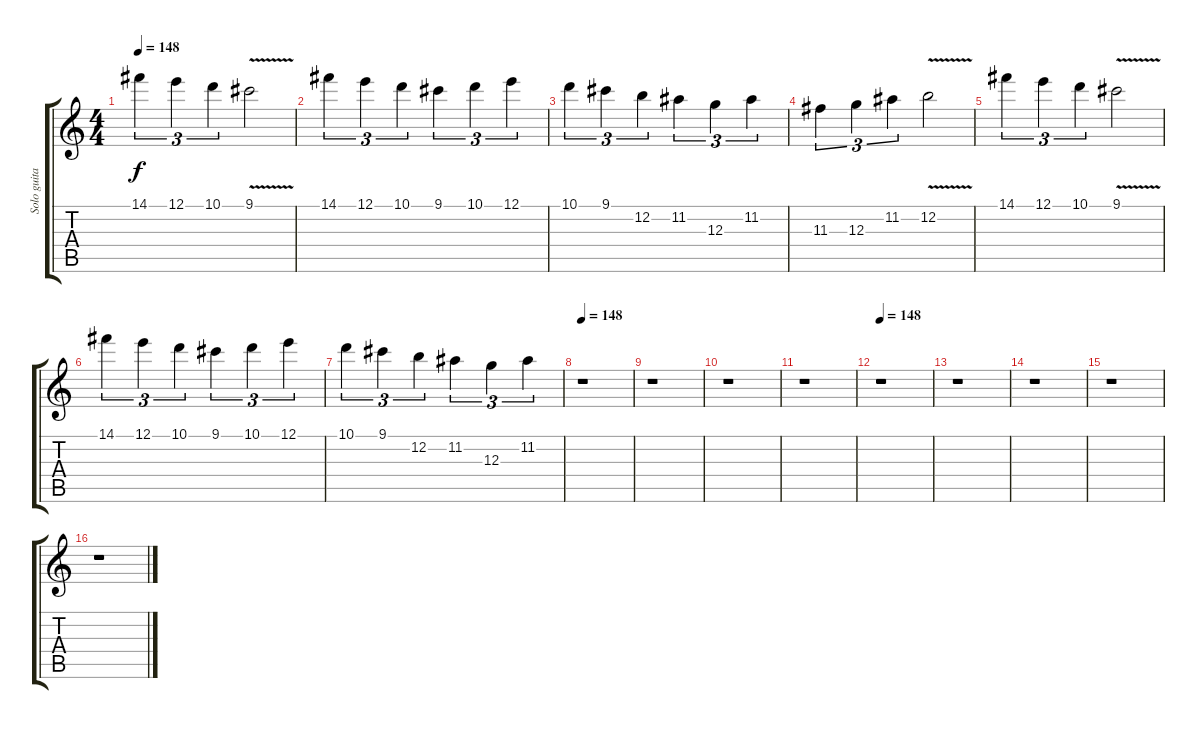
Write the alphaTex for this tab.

\track ("Solo guitar 1" "Solo guita") {instrument overdrivenguitar}
\staff {score tabs}
\tuning (E4 B3 G3 D3 A2 E2) {hide}
\ts (4 4)
\tempo 148
\clef g2
\ks c
14.1.4{tu (3 2) dy f} 12.1.4{tu (3 2)} 10.1.4{tu (3 2)} 9.1{v}.2 |
14.1.4{tu (3 2)} 12.1.4{tu (3 2)} 10.1.4{tu (3 2)} 9.1.4{tu (3 2)} 10.1.4{tu (3 2)} 12.1.4{tu (3 2)} |
10.1.4{tu (3 2)} 9.1.4{tu (3 2)} 12.2.4{tu (3 2)} 11.2.4{tu (3 2)} 12.3.4{tu (3 2)} 11.2.4{tu (3 2)} |
11.3.4{tu (3 2)} 12.3.4{tu (3 2)} 11.2.4{tu (3 2)} 12.2{v}.2 |
14.1.4{tu (3 2)} 12.1.4{tu (3 2)} 10.1.4{tu (3 2)} 9.1{v}.2 |
14.1.4{tu (3 2)} 12.1.4{tu (3 2)} 10.1.4{tu (3 2)} 9.1.4{tu (3 2)} 10.1.4{tu (3 2)} 12.1.4{tu (3 2)} |
10.1.4{tu (3 2)} 9.1.4{tu (3 2)} 12.2.4{tu (3 2)} 11.2.4{tu (3 2)} 12.3.4{tu (3 2)} 11.2.4{tu (3 2)} |
\tempo 148
r.1 |
r.1 |
r.1 |
r.1 |
\tempo 148
r.1 |
r.1 |
r.1 |
r.1 |
r.1
